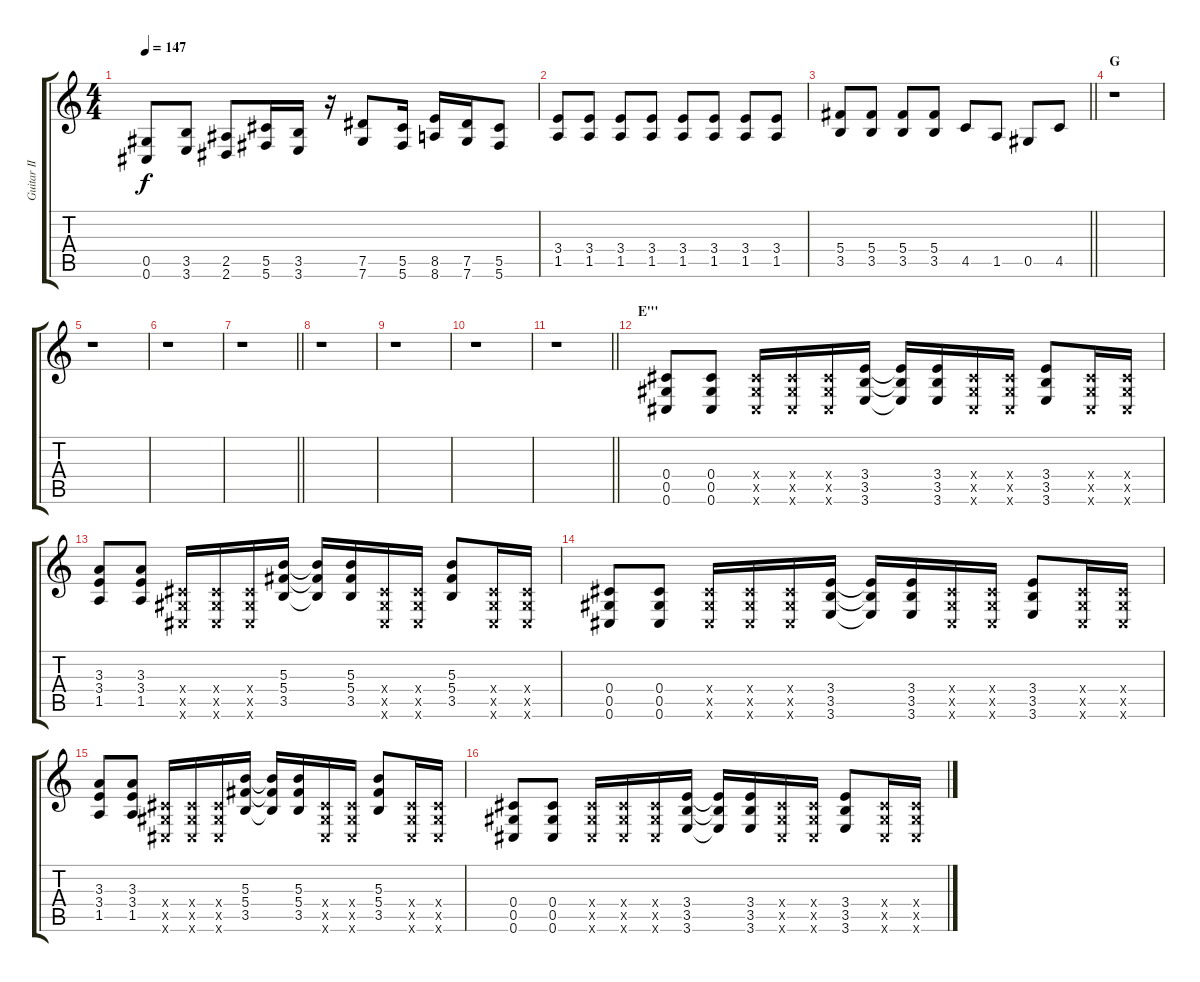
\track ("Guitar II (Hitsugi)" "Guitar II ") {instrument distortionguitar}
\staff {score tabs}
\tuning (Eb4 Bb3 Gb3 Db3 Ab2 Db2) {hide}
\ts (4 4)
\tempo 147
\clef g2
\ks c
(0.5 0.6).8{dy f} (3.5 3.6).8 (2.5 2.6).8 (5.5 5.6).16 (3.5 3.6).16 r.16 (7.5 7.6).8 (5.5 5.6).16 (8.5 8.6).16 (7.5 7.6).16 (5.5 5.6).8 |
(3.4 1.5).8 (3.4 1.5).8 (3.4 1.5).8 (3.4 1.5).8 (3.4 1.5).8 (3.4 1.5).8 (3.4 1.5).8 (3.4 1.5).8 |
\barLineRight lightlight
(5.4 3.5).8 (5.4 3.5).8 (5.4 3.5).8 (5.4 3.5).8 4.5.8 1.5.8 0.5.8 4.5.8 |
\section ("" "G")
r.1 |
r.1 |
r.1 |
\barLineRight lightlight
r.1 |
\section ("" "")
r.1 |
r.1 |
r.1 |
\barLineRight lightlight
r.1 |
\section ("" "E\"'")
(0.4 0.5 0.6).8 (0.4 0.5 0.6).8 (0.4{x} 0.5{x} 0.6{x}).16 (0.4{x} 0.5{x} 0.6{x}).16 (0.4{x} 0.5{x} 0.6{x}).16 (3.4 3.5 3.6).16 (3.4{t} 3.5{t} 3.6{t}).16 (3.4 3.5 3.6).16 (0.4{x} 0.5{x} 0.6{x}).16 (0.4{x} 0.5{x} 0.6{x}).16 (3.4 3.5 3.6).8 (0.4{x} 0.5{x} 0.6{x}).16 (0.4{x} 0.5{x} 0.6{x}).16 |
(3.3 3.4 1.5).8 (3.3 3.4 1.5).8 (0.4{x} 0.5{x} 0.6{x}).16 (0.4{x} 0.5{x} 0.6{x}).16 (0.4{x} 0.5{x} 0.6{x}).16 (5.3 5.4 3.5).16 (5.3{t} 5.4{t} 3.5{t}).16 (5.3 5.4 3.5).16 (0.4{x} 0.5{x} 0.6{x}).16 (0.4{x} 0.5{x} 0.6{x}).16 (5.3 5.4 3.5).8 (0.4{x} 0.5{x} 0.6{x}).16 (0.4{x} 0.5{x} 0.6{x}).16 |
(0.4 0.5 0.6).8 (0.4 0.5 0.6).8 (0.4{x} 0.5{x} 0.6{x}).16 (0.4{x} 0.5{x} 0.6{x}).16 (0.4{x} 0.5{x} 0.6{x}).16 (3.4 3.5 3.6).16 (3.4{t} 3.5{t} 3.6{t}).16 (3.4 3.5 3.6).16 (0.4{x} 0.5{x} 0.6{x}).16 (0.4{x} 0.5{x} 0.6{x}).16 (3.4 3.5 3.6).8 (0.4{x} 0.5{x} 0.6{x}).16 (0.4{x} 0.5{x} 0.6{x}).16 |
(3.3 3.4 1.5).8 (3.3 3.4 1.5).8 (0.4{x} 0.5{x} 0.6{x}).16 (0.4{x} 0.5{x} 0.6{x}).16 (0.4{x} 0.5{x} 0.6{x}).16 (5.3 5.4 3.5).16 (5.3{t} 5.4{t} 3.5{t}).16 (5.3 5.4 3.5).16 (0.4{x} 0.5{x} 0.6{x}).16 (0.4{x} 0.5{x} 0.6{x}).16 (5.3 5.4 3.5).8 (0.4{x} 0.5{x} 0.6{x}).16 (0.4{x} 0.5{x} 0.6{x}).16 |
(0.4 0.5 0.6).8 (0.4 0.5 0.6).8 (0.4{x} 0.5{x} 0.6{x}).16 (0.4{x} 0.5{x} 0.6{x}).16 (0.4{x} 0.5{x} 0.6{x}).16 (3.4 3.5 3.6).16 (3.4{t} 3.5{t} 3.6{t}).16 (3.4 3.5 3.6).16 (0.4{x} 0.5{x} 0.6{x}).16 (0.4{x} 0.5{x} 0.6{x}).16 (3.4 3.5 3.6).8 (0.4{x} 0.5{x} 0.6{x}).16 (0.4{x} 0.5{x} 0.6{x}).16
